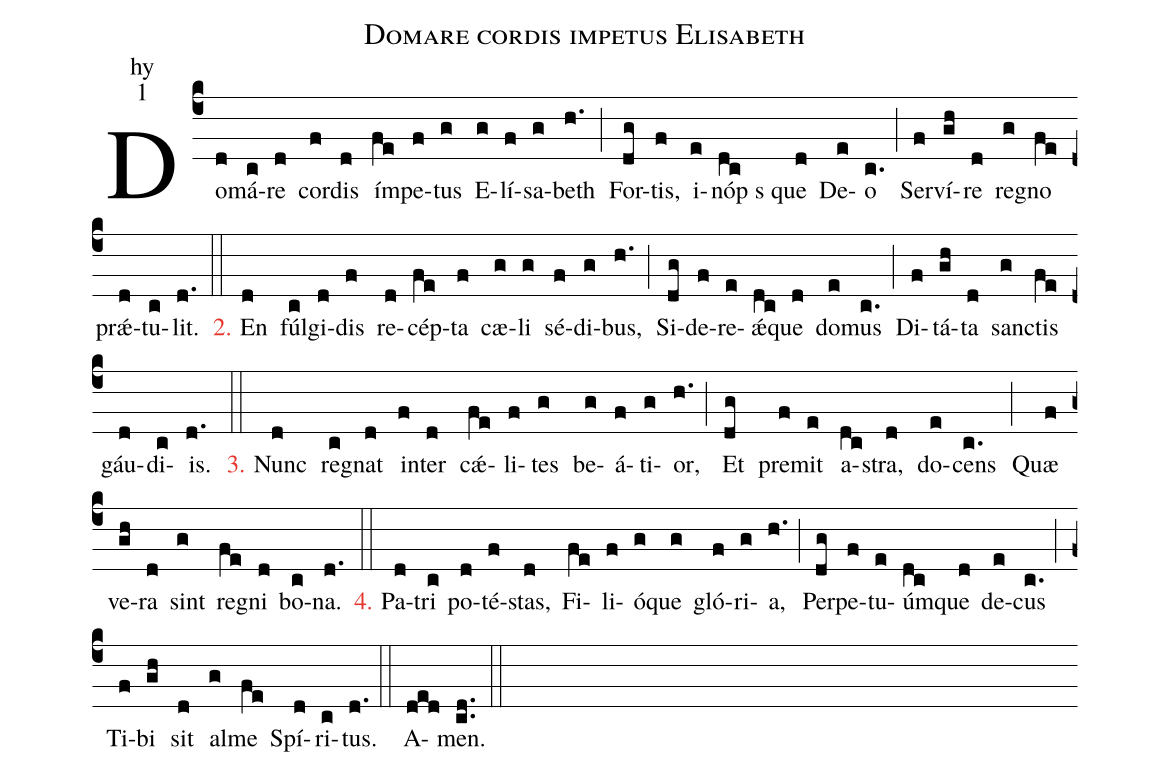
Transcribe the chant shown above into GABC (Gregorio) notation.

name:Domare cordis impetus Elisabeth;
office-part:hy;
mode:1;
%%
(c4) Do(d)má(c)re(d) cor(f)dis(d) ím(fe)pe(f)tus(g) E(g)lí(f)sa(g)beth(h.) (;)
For(dg)tis,(f) i(e)nóp(dc) s()que(d) De(e)o(c.) (;)
Ser(f)ví(gh)re(d) re(g)gno(fe) prǽ(d)tu(c)lit.(d.) (::)

<c>2.</c> En(d) fúl(c)gi(d)dis(f) re(d)cép(fe)ta(f) cæ(g)li(g) sé(f)di(g)bus,(h.) (;)
Si(dg)de(f)re(e)ǽ(dc)que(d) do(e)mus(c.) (;)
Di(f)tá(gh)ta(d) san(g)ctis(fe) gáu(d)di(c)is.(d.) (::)

<c>3.</c> Nunc(d) re(c)gnat(d) in(f)ter(d) cǽ(fe)li(f)tes(g) be(g)á(f)ti(g)or,(h.) (;)
Et(dg) pre(f)mit(e) a(dc)stra,(d) do(e)cens(c.) (;)
Quæ(f) ve(gh)ra(d) sint(g) re(fe)gni(d) bo(c)na.(d.) (::)

<c>4.</c> Pa(d)tri(c) po(d)té(f)stas,(d) Fi(fe)li(f)ó(g)que(g) gló(f)ri(g)a,(h.) (;)
Per(dg)pe(f)tu(e)úm(dc)que(d) de(e)cus(c.) (;)
Ti(f)bi(gh) sit(d) al(g)me(fe) Spí(d)ri(c)tus.(d.) (::)
A(ded)men.(cd..) (::)
